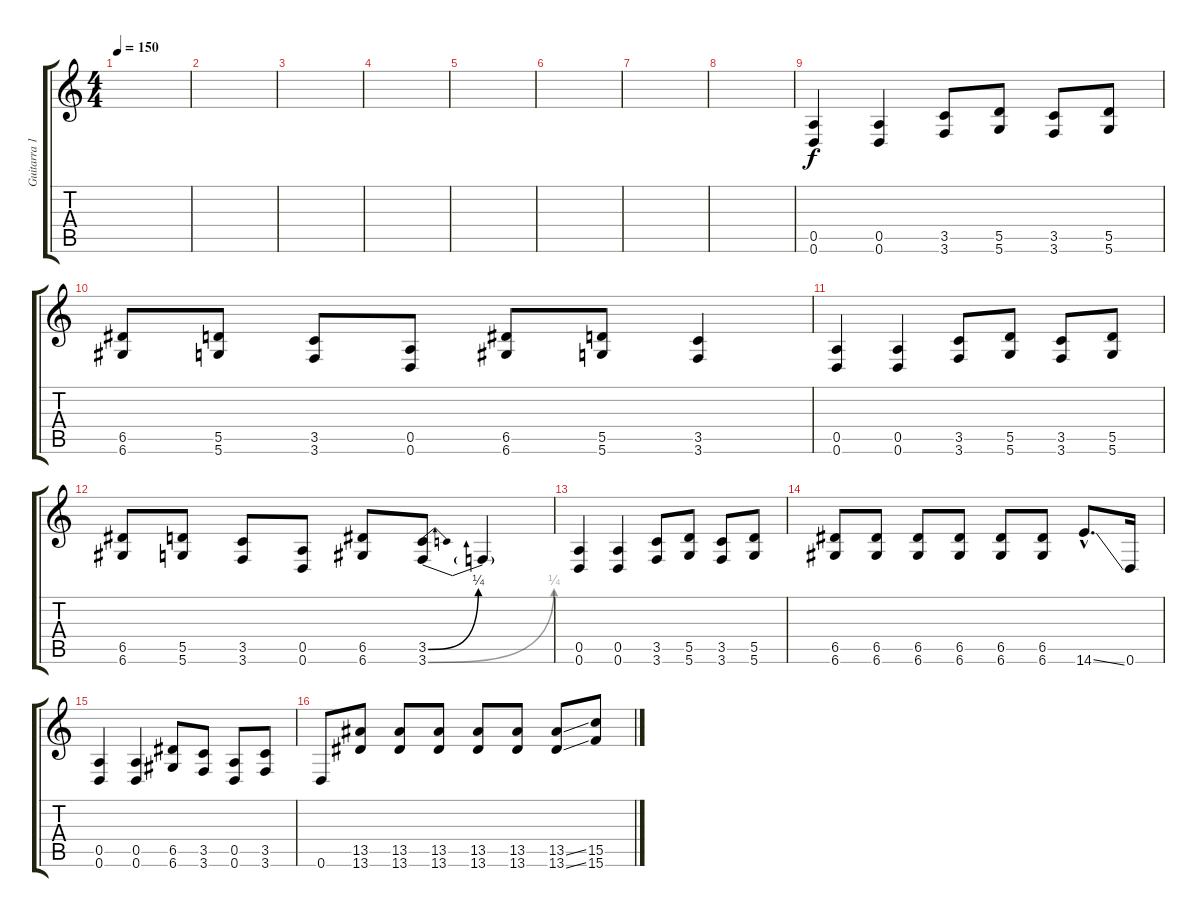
\track ("Guitarra 1" "Guitarra 1") {instrument distortionguitar}
\staff {score tabs}
\tuning (E4 B3 G3 D3 A2 D2) {hide}
\ts (4 4)
\tempo 150
\clef g2
\ks c
|
|
|
|
|
|
|
|
(0.5 0.6).4 (0.5 0.6).4 (3.5 3.6).8 (5.5 5.6).8 (3.5 3.6).8 (5.5 5.6).8 |
(6.5 6.6).8 (5.5 5.6).8 (3.5 3.6).8 (0.5 0.6).8 (6.5 6.6).8 (5.5 5.6).8 (3.5 3.6).4 |
(0.5 0.6).4 (0.5 0.6).4 (3.5 3.6).8 (5.5 5.6).8 (3.5 3.6).8 (5.5 5.6).8 |
(6.5 6.6).8 (5.5 5.6).8 (3.5 3.6).8 (0.5 0.6).8 (6.5 6.6).8 (3.5{be (bend 0 0 60 1)} 3.6{be (bend 0 0 60 1)}).8 3.6{t}.4 |
(0.5 0.6).4 (0.5 0.6).4 (3.5 3.6).8 (5.5 5.6).8 (3.5 3.6).8 (5.5 5.6).8 |
(6.5 6.6).8 (6.5 6.6).8 (6.5 6.6).8 (6.5 6.6).8 (6.5 6.6).8 (6.5 6.6).8 14.6{ss hac}.8{d} 0.6.16 |
(0.5 0.6).4 (0.5 0.6).4 (6.5 6.6).8 (3.5 3.6).8 (0.5 0.6).8 (3.5 3.6).8 |
0.6.8 (13.5 13.6).8 (13.5 13.6).8 (13.5 13.6).8 (13.5 13.6).8 (13.5 13.6).8 (13.5{ss} 13.6{ss}).8 (15.5 15.6).8
